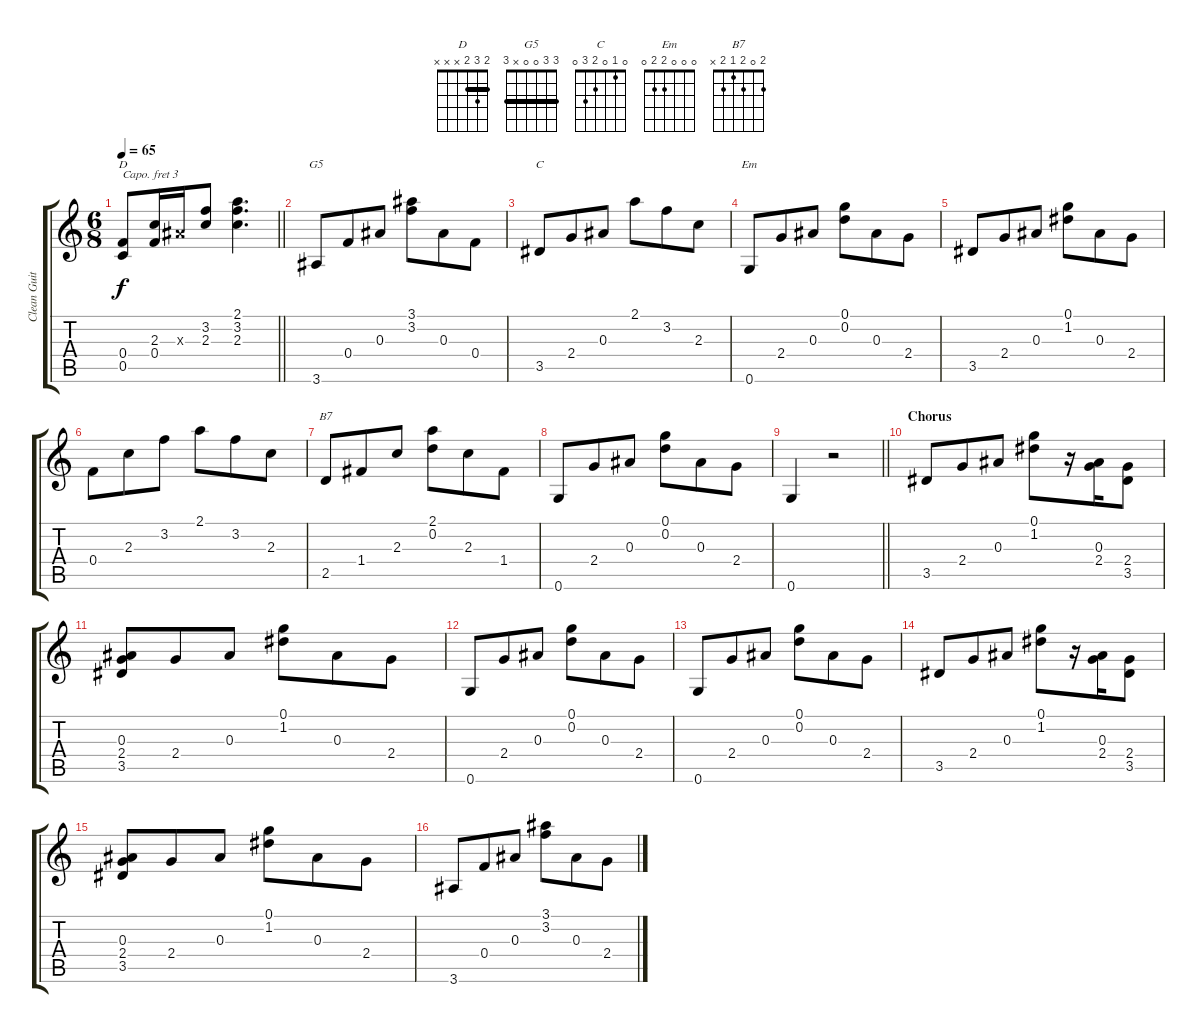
\track ("Clean Guitar" "Clean Guit") {instrument electricguitarjazz}
\staff {score tabs}
\capo 3
\tuning (E4 B3 G3 D3 A2 E2) {hide}
\chord ("D" 2 3 2 x x x) {barre 2}
\chord ("G5" 3 3 0 0 x 3) {barre 3}
\chord ("C" 0 1 0 2 3 0)
\chord ("Em" 0 0 0 2 2 0)
\chord ("B7" 2 0 2 1 2 x)
\ts (6 8)
\tempo 65
\clef g2
\barLineRight lightlight
\ks c
(0.4 0.5).8{ch "D" dy f} (2.3 0.4).16 0.3{x}.16 (3.2 2.3).8 (2.1 3.2 2.3).4{d} |
\section ("" "")
3.6.8{ch "G5"} 0.4.8 0.3.8 (3.1 3.2).8 0.3.8 0.4.8 |
3.5.8{ch "C"} 2.4.8 0.3.8 2.1.8 3.2.8 2.3.8 |
0.6.8{ch "Em"} 2.4.8 0.3.8 (0.1 0.2).8 0.3.8 2.4.8 |
3.5.8 2.4.8 0.3.8 (0.1 1.2).8 0.3.8 2.4.8 |
0.4.8 2.3.8 3.2.8 2.1.8 3.2.8 2.3.8 |
2.5.8{ch "B7"} 1.4.8 2.3.8 (2.1 0.2).8 2.3.8 1.4.8 |
0.6.8 2.4.8 0.3.8 (0.1 0.2).8 0.3.8 2.4.8 |
\barLineRight lightlight
0.6.4 r.2 |
\section ("" "Chorus")
3.5.8 2.4.8 0.3.8 (0.1 1.2).8 r.16 (0.3 2.4).16 (2.4 3.5).8 |
(0.3 2.4 3.5).8 2.4.8 0.3.8 (0.1 1.2).8 0.3.8 2.4.8 |
0.6.8 2.4.8 0.3.8 (0.1 0.2).8 0.3.8 2.4.8 |
0.6.8 2.4.8 0.3.8 (0.1 0.2).8 0.3.8 2.4.8 |
3.5.8 2.4.8 0.3.8 (0.1 1.2).8 r.16 (0.3 2.4).16 (2.4 3.5).8 |
(0.3 2.4 3.5).8 2.4.8 0.3.8 (0.1 1.2).8 0.3.8 2.4.8 |
3.6.8 0.4.8 0.3.8 (3.1 3.2).8 0.3.8 2.4.8
